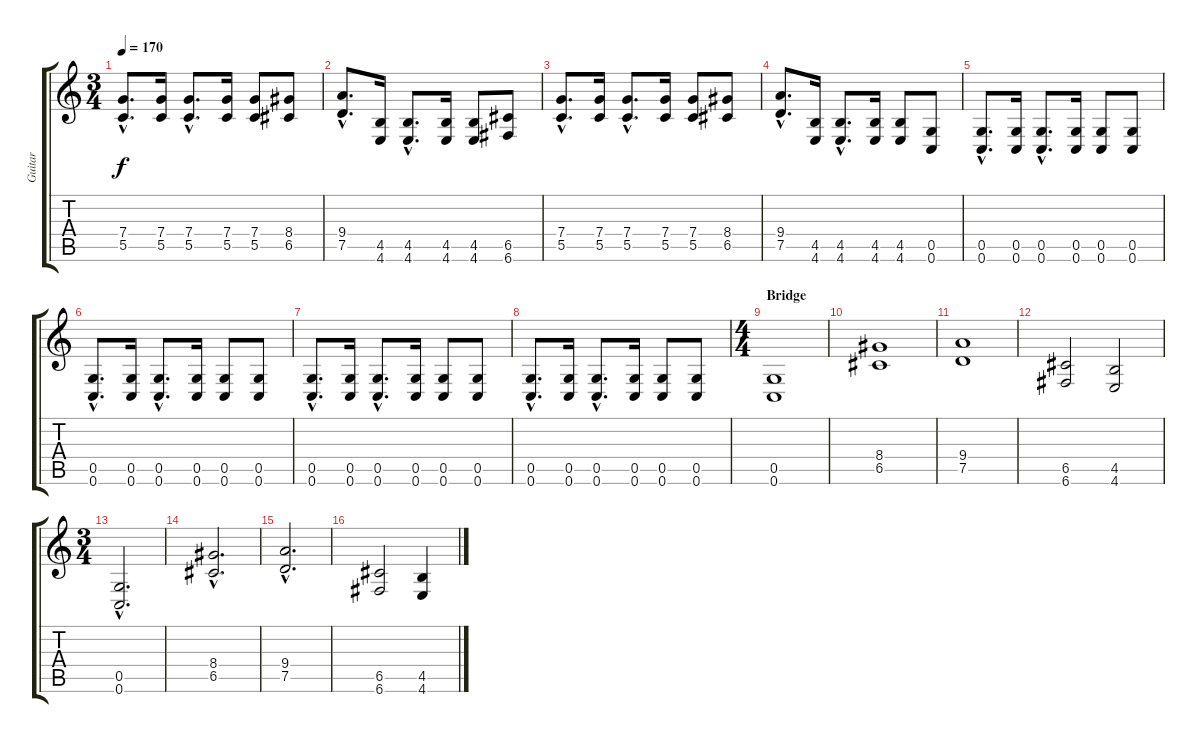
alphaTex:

\track ("Guitar" "Guitar") {instrument distortionguitar}
\staff {score tabs}
\tuning (D4 A3 F3 C3 G2 C2) {hide}
\ts (3 4)
\tempo 170
\clef g2
\ks c
(7.4{hac} 5.5{hac}).8{d dy f} (7.4 5.5).16 (7.4{hac} 5.5{hac}).8{d} (7.4 5.5).16 (7.4 5.5).8 (8.4 6.5).8 |
(9.4{hac} 7.5{hac}).8{d} (4.5 4.6).16 (4.5{hac} 4.6{hac}).8{d} (4.5 4.6).16 (4.5 4.6).8 (6.5 6.6).8 |
(7.4{hac} 5.5{hac}).8{d} (7.4 5.5).16 (7.4{hac} 5.5{hac}).8{d} (7.4 5.5).16 (7.4 5.5).8 (8.4 6.5).8 |
(9.4{hac} 7.5{hac}).8{d} (4.5 4.6).16 (4.5{hac} 4.6{hac}).8{d} (4.5 4.6).16 (4.5 4.6).8 (0.5 0.6).8 |
\section ("" "")
(0.5{hac} 0.6{hac}).8{d} (0.5 0.6).16 (0.5{hac} 0.6{hac}).8{d} (0.5 0.6).16 (0.5 0.6).8 (0.5 0.6).8 |
(0.5{hac} 0.6{hac}).8{d} (0.5 0.6).16 (0.5{hac} 0.6{hac}).8{d} (0.5 0.6).16 (0.5 0.6).8 (0.5 0.6).8 |
(0.5{hac} 0.6{hac}).8{d} (0.5 0.6).16 (0.5{hac} 0.6{hac}).8{d} (0.5 0.6).16 (0.5 0.6).8 (0.5 0.6).8 |
(0.5{hac} 0.6{hac}).8{d} (0.5 0.6).16 (0.5{hac} 0.6{hac}).8{d} (0.5 0.6).16 (0.5 0.6).8 (0.5 0.6).8 |
\ts (4 4)
\section ("" "Bridge")
(0.5 0.6).1 |
(8.4 6.5).1 |
(9.4 7.5).1 |
(6.5 6.6).2 (4.5 4.6).2 |
\ts (3 4)
(0.5{hac} 0.6{hac}).2{d} |
(8.4{hac} 6.5{hac}).2{d} |
(9.4{hac} 7.5{hac}).2{d} |
(6.5 6.6).2 (4.5 4.6).4
